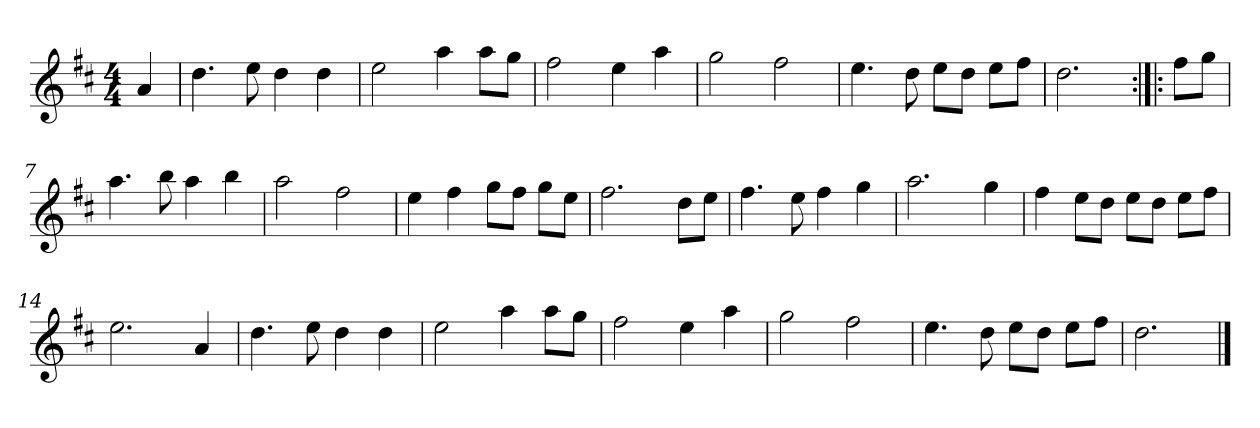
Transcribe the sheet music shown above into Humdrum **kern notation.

**kern
*part1
*staff1
*clefG2
*k[f#c#]
*D:
*M4/4
*MM120
=
4a
=1
4.dd
8ee
4dd
4dd
=2
2ee
4aa
8aa\L
8gg\J
=3
2ff#
4ee
4aa
=4
2gg
2ff#
=5
4.ee
8dd
8ee\L
8dd\J
8ee\L
8ff#\J
=6
2.dd
=:|!|:
8ff#\L
8gg\J
=7
4.aa
8bb
4aa
4bb
=8
2aa
2ff#
=9
4ee
4ff#
8gg\L
8ff#\J
8gg\L
8ee\J
=10
2.ff#
8dd\L
8ee\J
=11
4.ff#
8ee
4ff#
4gg
=12
2.aa
4gg
=13
4ff#
8ee\L
8dd\J
8ee\L
8dd\J
8ee\L
8ff#\J
=14
2.ee
4a
=15
4.dd
8ee
4dd
4dd
=16
2ee
4aa
8aa\L
8gg\J
=17
2ff#
4ee
4aa
=18
2gg
2ff#
=19
4.ee
8dd
8ee\L
8dd\J
8ee\L
8ff#\J
=20
2.dd
==
*-
